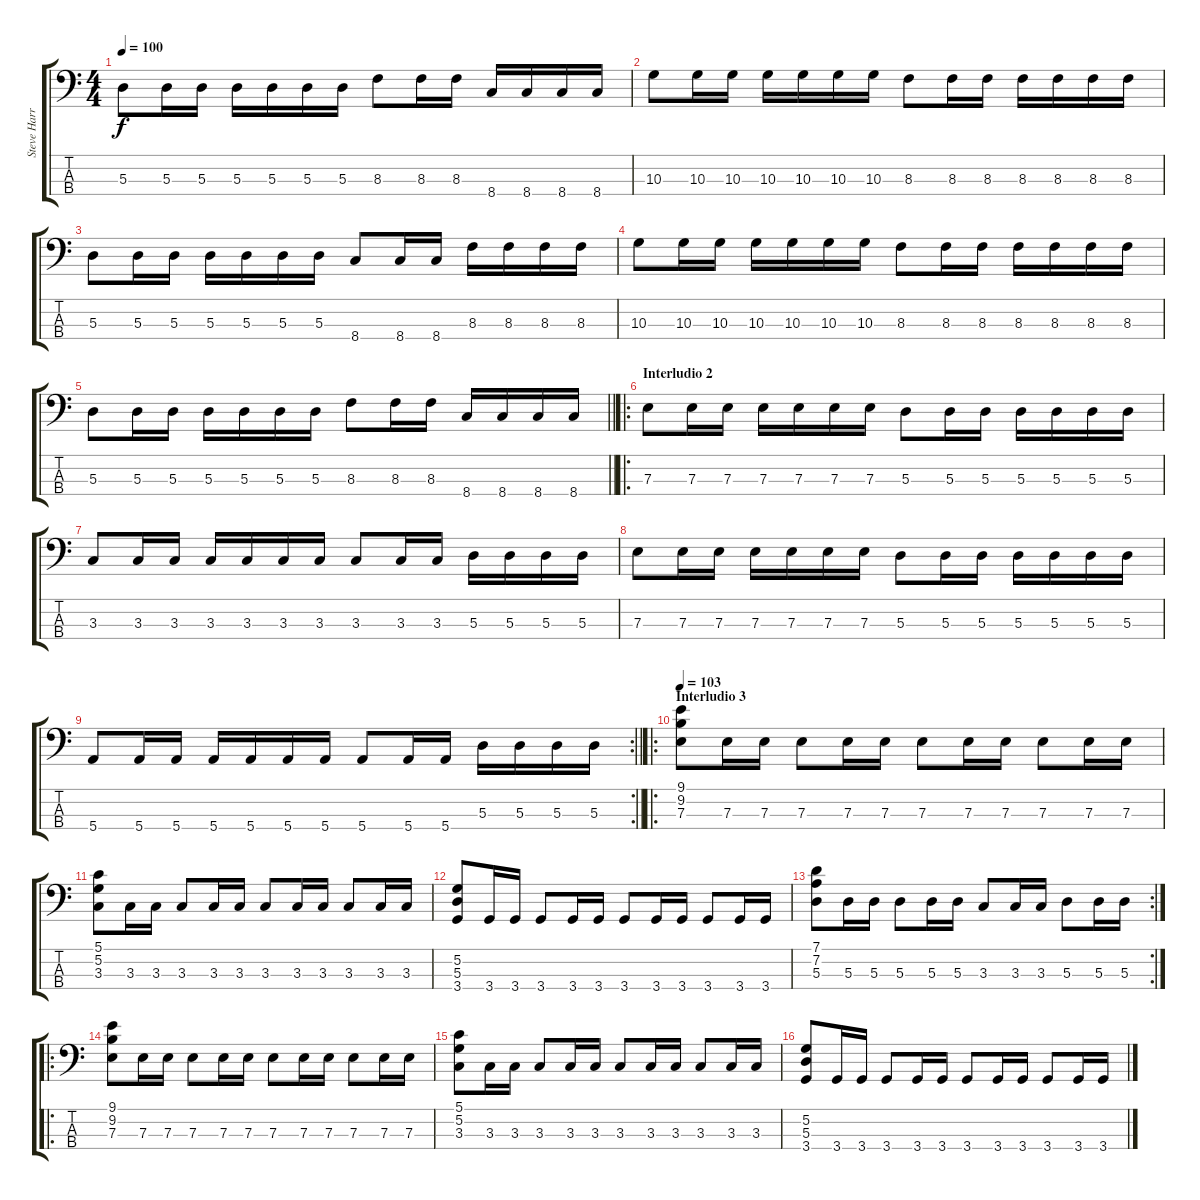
\track ("Steve Harris" "Steve Harr") {instrument electricbassfinger}
\staff {score tabs}
\tuning (G2 D2 A1 E1) {hide}
\ts (4 4)
\tempo 100
\clef f4
\ks c
5.3.8{dy f} 5.3.16 5.3.16 5.3.16 5.3.16 5.3.16 5.3.16 8.3.8 8.3.16 8.3.16 8.4.16 8.4.16 8.4.16 8.4.16 |
10.3.8 10.3.16 10.3.16 10.3.16 10.3.16 10.3.16 10.3.16 8.3.8 8.3.16 8.3.16 8.3.16 8.3.16 8.3.16 8.3.16 |
5.3.8 5.3.16 5.3.16 5.3.16 5.3.16 5.3.16 5.3.16 8.4.8 8.4.16 8.4.16 8.3.16 8.3.16 8.3.16 8.3.16 |
10.3.8 10.3.16 10.3.16 10.3.16 10.3.16 10.3.16 10.3.16 8.3.8 8.3.16 8.3.16 8.3.16 8.3.16 8.3.16 8.3.16 |
\barLineRight lightlight
5.3.8 5.3.16 5.3.16 5.3.16 5.3.16 5.3.16 5.3.16 8.3.8 8.3.16 8.3.16 8.4.16 8.4.16 8.4.16 8.4.16 |
\ro
\section ("" "Interludio 2")
7.3.8 7.3.16 7.3.16 7.3.16 7.3.16 7.3.16 7.3.16 5.3.8 5.3.16 5.3.16 5.3.16 5.3.16 5.3.16 5.3.16 |
3.3.8 3.3.16 3.3.16 3.3.16 3.3.16 3.3.16 3.3.16 3.3.8 3.3.16 3.3.16 5.3.16 5.3.16 5.3.16 5.3.16 |
7.3.8 7.3.16 7.3.16 7.3.16 7.3.16 7.3.16 7.3.16 5.3.8 5.3.16 5.3.16 5.3.16 5.3.16 5.3.16 5.3.16 |
\rc 2
\barLineRight lightlight
5.4.8 5.4.16 5.4.16 5.4.16 5.4.16 5.4.16 5.4.16 5.4.8 5.4.16 5.4.16 5.3.16 5.3.16 5.3.16 5.3.16 |
\ro
\section ("" "Interludio 3")
\tempo 103
(9.1 9.2 7.3).8 7.3.16 7.3.16 7.3.8 7.3.16 7.3.16 7.3.8 7.3.16 7.3.16 7.3.8 7.3.16 7.3.16 |
(5.1 5.2 3.3).8 3.3.16 3.3.16 3.3.8 3.3.16 3.3.16 3.3.8 3.3.16 3.3.16 3.3.8 3.3.16 3.3.16 |
(5.2 5.3 3.4).8 3.4.16 3.4.16 3.4.8 3.4.16 3.4.16 3.4.8 3.4.16 3.4.16 3.4.8 3.4.16 3.4.16 |
\rc 2
(7.1 7.2 5.3).8 5.3.16 5.3.16 5.3.8 5.3.16 5.3.16 3.3.8 3.3.16 3.3.16 5.3.8 5.3.16 5.3.16 |
\ro
(9.1 9.2 7.3).8 7.3.16 7.3.16 7.3.8 7.3.16 7.3.16 7.3.8 7.3.16 7.3.16 7.3.8 7.3.16 7.3.16 |
(5.1 5.2 3.3).8 3.3.16 3.3.16 3.3.8 3.3.16 3.3.16 3.3.8 3.3.16 3.3.16 3.3.8 3.3.16 3.3.16 |
(5.2 5.3 3.4).8 3.4.16 3.4.16 3.4.8 3.4.16 3.4.16 3.4.8 3.4.16 3.4.16 3.4.8 3.4.16 3.4.16
